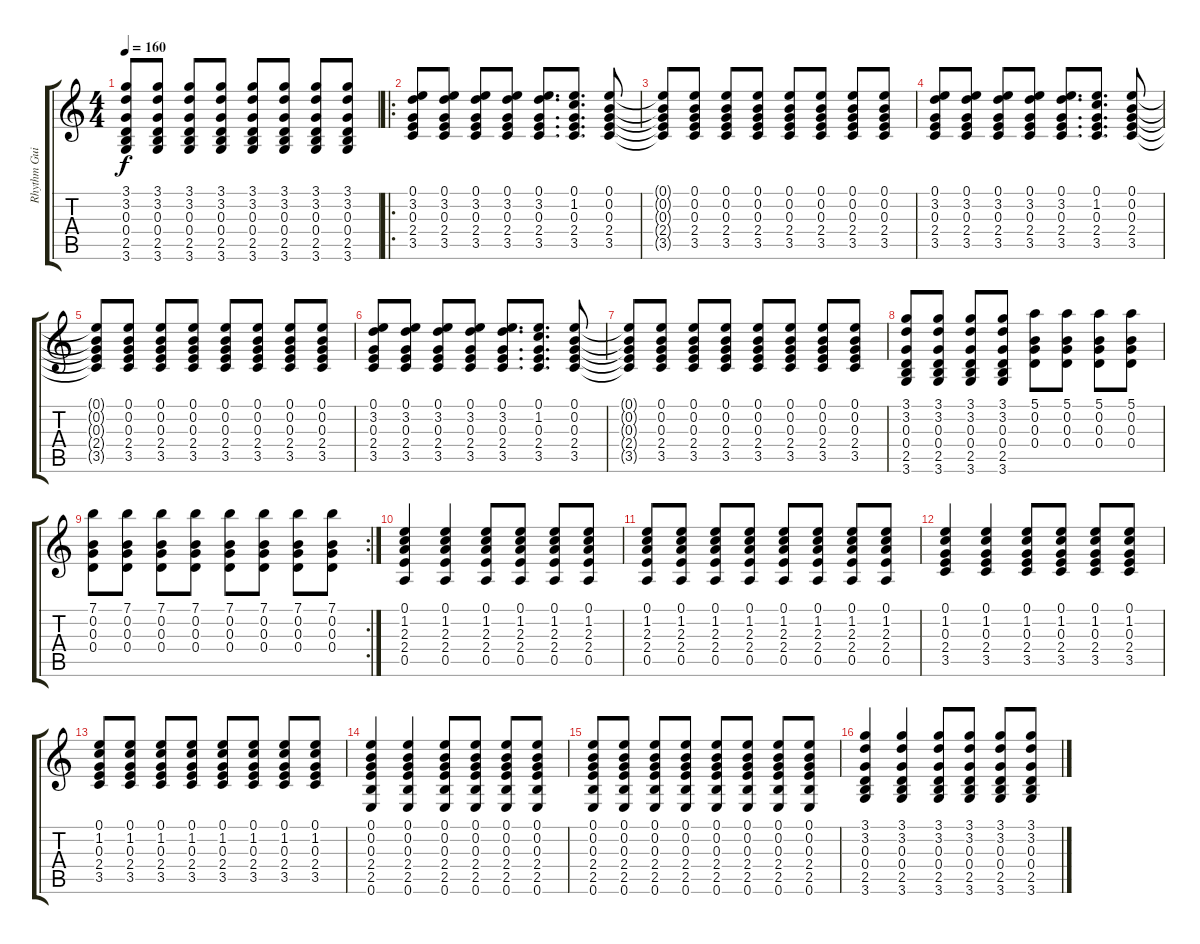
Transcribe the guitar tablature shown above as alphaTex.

\track ("Rhythm Guitar" "Rhythm Gui") {instrument acousticguitarsteel}
\staff {score tabs}
\tuning (E4 B3 G3 D3 A2 E2) {hide}
\ts (4 4)
\tempo 160
\clef g2
\ks c
(3.1 3.2 0.3 0.4 2.5 3.6).8{dy f} (3.1 3.2 0.3 0.4 2.5 3.6).8 (3.1 3.2 0.3 0.4 2.5 3.6).8 (3.1 3.2 0.3 0.4 2.5 3.6).8 (3.1 3.2 0.3 0.4 2.5 3.6).8 (3.1 3.2 0.3 0.4 2.5 3.6).8 (3.1 3.2 0.3 0.4 2.5 3.6).8 (3.1 3.2 0.3 0.4 2.5 3.6).8 |
\ro
(0.1 3.2 0.3 2.4 3.5).8 (0.1 3.2 0.3 2.4 3.5).8 (0.1 3.2 0.3 2.4 3.5).8 (0.1 3.2 0.3 2.4 3.5).8 (0.1 3.2 0.3 2.4 3.5).8{d} (0.1 1.2 0.3 2.4 3.5).8{d} (0.1 0.2 0.3 2.4 3.5).8 |
(0.1{t} 0.2{t} 0.3{t} 2.4{t} 3.5{t}).8 (0.1 0.2 0.3 2.4 3.5).8 (0.1 0.2 0.3 2.4 3.5).8 (0.1 0.2 0.3 2.4 3.5).8 (0.1 0.2 0.3 2.4 3.5).8 (0.1 0.2 0.3 2.4 3.5).8 (0.1 0.2 0.3 2.4 3.5).8 (0.1 0.2 0.3 2.4 3.5).8 |
(0.1 3.2 0.3 2.4 3.5).8 (0.1 3.2 0.3 2.4 3.5).8 (0.1 3.2 0.3 2.4 3.5).8 (0.1 3.2 0.3 2.4 3.5).8 (0.1 3.2 0.3 2.4 3.5).8{d} (0.1 1.2 0.3 2.4 3.5).8{d} (0.1 0.2 0.3 2.4 3.5).8 |
(0.1{t} 0.2{t} 0.3{t} 2.4{t} 3.5{t}).8 (0.1 0.2 0.3 2.4 3.5).8 (0.1 0.2 0.3 2.4 3.5).8 (0.1 0.2 0.3 2.4 3.5).8 (0.1 0.2 0.3 2.4 3.5).8 (0.1 0.2 0.3 2.4 3.5).8 (0.1 0.2 0.3 2.4 3.5).8 (0.1 0.2 0.3 2.4 3.5).8 |
(0.1 3.2 0.3 2.4 3.5).8 (0.1 3.2 0.3 2.4 3.5).8 (0.1 3.2 0.3 2.4 3.5).8 (0.1 3.2 0.3 2.4 3.5).8 (0.1 3.2 0.3 2.4 3.5).8{d} (0.1 1.2 0.3 2.4 3.5).8{d} (0.1 0.2 0.3 2.4 3.5).8 |
(0.1{t} 0.2{t} 0.3{t} 2.4{t} 3.5{t}).8 (0.1 0.2 0.3 2.4 3.5).8 (0.1 0.2 0.3 2.4 3.5).8 (0.1 0.2 0.3 2.4 3.5).8 (0.1 0.2 0.3 2.4 3.5).8 (0.1 0.2 0.3 2.4 3.5).8 (0.1 0.2 0.3 2.4 3.5).8 (0.1 0.2 0.3 2.4 3.5).8 |
(3.1 3.2 0.3 0.4 2.5 3.6).8 (3.1 3.2 0.3 0.4 2.5 3.6).8 (3.1 3.2 0.3 0.4 2.5 3.6).8 (3.1 3.2 0.3 0.4 2.5 3.6).8 (5.1 0.2 0.3 0.4).8 (5.1 0.2 0.3 0.4).8 (5.1 0.2 0.3 0.4).8 (5.1 0.2 0.3 0.4).8 |
\rc 2
(7.1 0.2 0.3 0.4).8 (7.1 0.2 0.3 0.4).8 (7.1 0.2 0.3 0.4).8 (7.1 0.2 0.3 0.4).8 (7.1 0.2 0.3 0.4).8 (7.1 0.2 0.3 0.4).8 (7.1 0.2 0.3 0.4).8 (7.1 0.2 0.3 0.4).8 |
(0.1 1.2 2.3 2.4 0.5).4 (0.1 1.2 2.3 2.4 0.5).4 (0.1 1.2 2.3 2.4 0.5).8 (0.1 1.2 2.3 2.4 0.5).8 (0.1 1.2 2.3 2.4 0.5).8 (0.1 1.2 2.3 2.4 0.5).8 |
(0.1 1.2 2.3 2.4 0.5).8 (0.1 1.2 2.3 2.4 0.5).8 (0.1 1.2 2.3 2.4 0.5).8 (0.1 1.2 2.3 2.4 0.5).8 (0.1 1.2 2.3 2.4 0.5).8 (0.1 1.2 2.3 2.4 0.5).8 (0.1 1.2 2.3 2.4 0.5).8 (0.1 1.2 2.3 2.4 0.5).8 |
(0.1 1.2 0.3 2.4 3.5).4 (0.1 1.2 0.3 2.4 3.5).4 (0.1 1.2 0.3 2.4 3.5).8 (0.1 1.2 0.3 2.4 3.5).8 (0.1 1.2 0.3 2.4 3.5).8 (0.1 1.2 0.3 2.4 3.5).8 |
(0.1 1.2 0.3 2.4 3.5).8 (0.1 1.2 0.3 2.4 3.5).8 (0.1 1.2 0.3 2.4 3.5).8 (0.1 1.2 0.3 2.4 3.5).8 (0.1 1.2 0.3 2.4 3.5).8 (0.1 1.2 0.3 2.4 3.5).8 (0.1 1.2 0.3 2.4 3.5).8 (0.1 1.2 0.3 2.4 3.5).8 |
(0.1 0.2 0.3 2.4 2.5 0.6).4 (0.1 0.2 0.3 2.4 2.5 0.6).4 (0.1 0.2 0.3 2.4 2.5 0.6).8 (0.1 0.2 0.3 2.4 2.5 0.6).8 (0.1 0.2 0.3 2.4 2.5 0.6).8 (0.1 0.2 0.3 2.4 2.5 0.6).8 |
(0.1 0.2 0.3 2.4 2.5 0.6).8 (0.1 0.2 0.3 2.4 2.5 0.6).8 (0.1 0.2 0.3 2.4 2.5 0.6).8 (0.1 0.2 0.3 2.4 2.5 0.6).8 (0.1 0.2 0.3 2.4 2.5 0.6).8 (0.1 0.2 0.3 2.4 2.5 0.6).8 (0.1 0.2 0.3 2.4 2.5 0.6).8 (0.1 0.2 0.3 2.4 2.5 0.6).8 |
(3.1 3.2 0.3 0.4 2.5 3.6).4 (3.1 3.2 0.3 0.4 2.5 3.6).4 (3.1 3.2 0.3 0.4 2.5 3.6).8 (3.1 3.2 0.3 0.4 2.5 3.6).8 (3.1 3.2 0.3 0.4 2.5 3.6).8 (3.1 3.2 0.3 0.4 2.5 3.6).8
